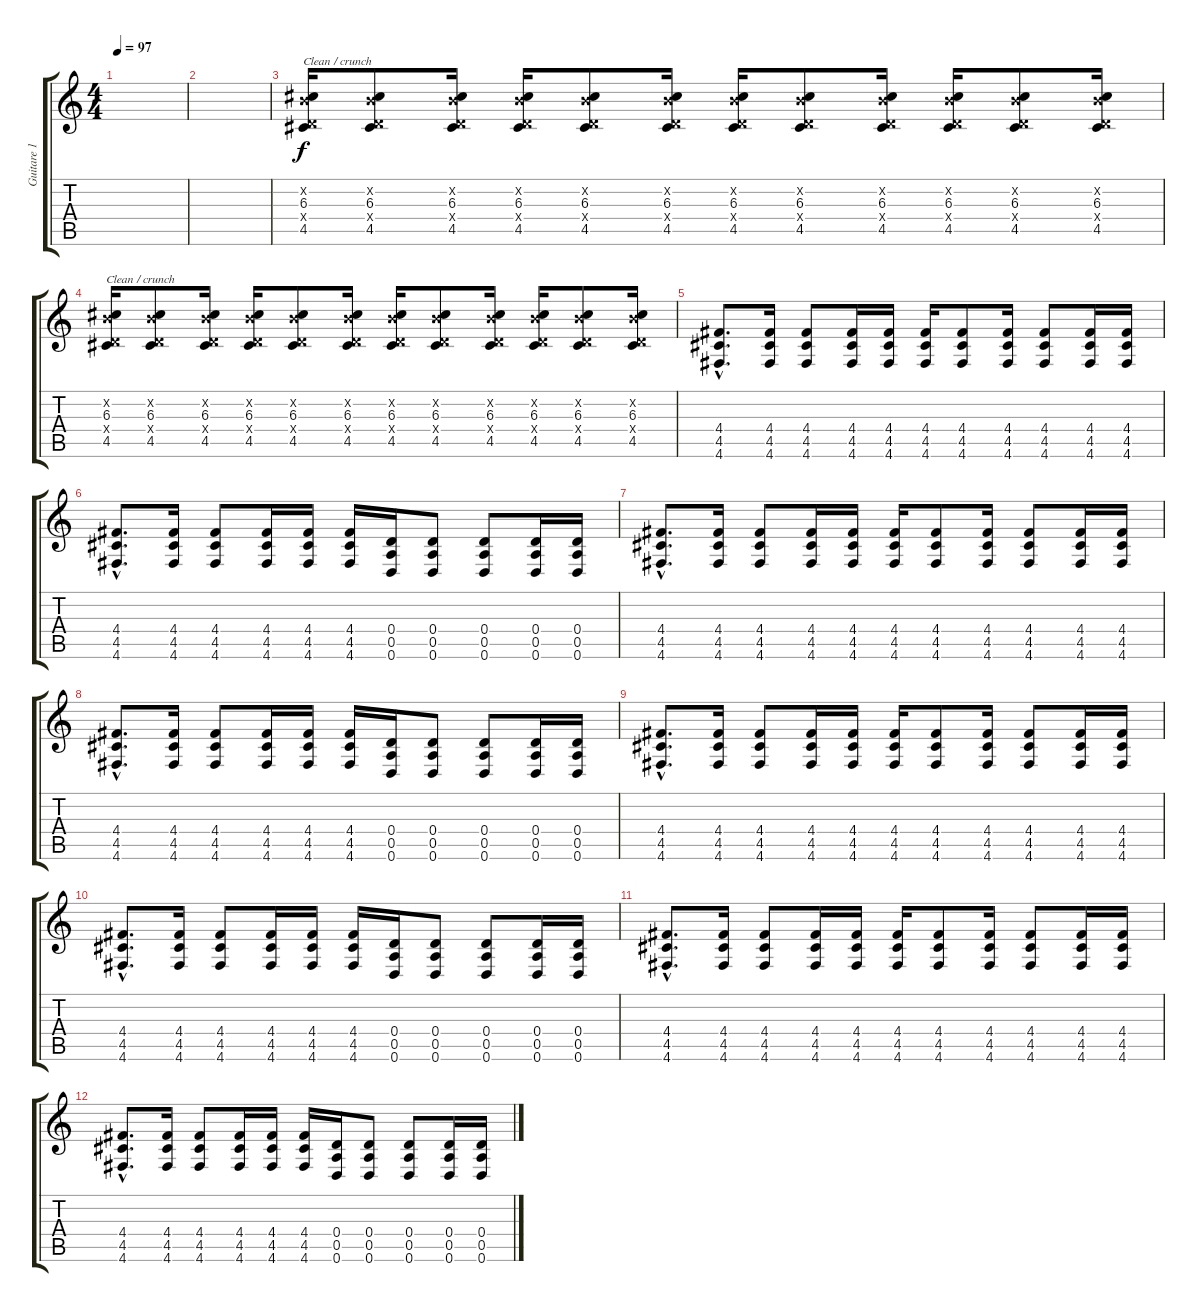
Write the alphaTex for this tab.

\track ("Guitare 1 - Terry" "Guitare 1 ") {instrument distortionguitar}
\staff {score tabs}
\tuning (E4 B3 G3 D3 A2 D2) {hide}
\ts (4 4)
\tempo 97
\clef g2
\ks c
|
|
(0.2{x} 6.3 0.4{x} 4.5).16{txt "Clean / crunch" volume 12} (0.2{x} 6.3 0.4{x} 4.5).8 (0.2{x} 6.3 0.4{x} 4.5).16 (0.2{x} 6.3 0.4{x} 4.5).16 (0.2{x} 6.3 0.4{x} 4.5).8 (0.2{x} 6.3 0.4{x} 4.5).16 (0.2{x} 6.3 0.4{x} 4.5).16 (0.2{x} 6.3 0.4{x} 4.5).8 (0.2{x} 6.3 0.4{x} 4.5).16 (0.2{x} 6.3 0.4{x} 4.5).16 (0.2{x} 6.3 0.4{x} 4.5).8 (0.2{x} 6.3 0.4{x} 4.5).16 |
(0.2{x} 6.3 0.4{x} 4.5).16{txt "Clean / crunch" volume 11} (0.2{x} 6.3 0.4{x} 4.5).8 (0.2{x} 6.3 0.4{x} 4.5).16 (0.2{x} 6.3 0.4{x} 4.5).16 (0.2{x} 6.3 0.4{x} 4.5).8 (0.2{x} 6.3 0.4{x} 4.5).16 (0.2{x} 6.3 0.4{x} 4.5).16 (0.2{x} 6.3 0.4{x} 4.5).8 (0.2{x} 6.3 0.4{x} 4.5).16 (0.2{x} 6.3 0.4{x} 4.5).16 (0.2{x} 6.3 0.4{x} 4.5).8 (0.2{x} 6.3 0.4{x} 4.5).16 |
(4.4{hac} 4.5{hac} 4.6{hac}).8{d} (4.4 4.5 4.6).16 (4.4 4.5 4.6).8 (4.4 4.5 4.6).16 (4.4 4.5 4.6).16 (4.4 4.5 4.6).16 (4.4 4.5 4.6).8 (4.4 4.5 4.6).16 (4.4 4.5 4.6).8 (4.4 4.5 4.6).16 (4.4 4.5 4.6).16 |
(4.4{hac} 4.5{hac} 4.6{hac}).8{d} (4.4 4.5 4.6).16 (4.4 4.5 4.6).8 (4.4 4.5 4.6).16 (4.4 4.5 4.6).16 (4.4 4.5 4.6).16 (0.4 0.5 0.6).16 (0.4 0.5 0.6).8 (0.4 0.5 0.6).8 (0.4 0.5 0.6).16 (0.4 0.5 0.6).16 |
(4.4{hac} 4.5{hac} 4.6{hac}).8{d} (4.4 4.5 4.6).16 (4.4 4.5 4.6).8 (4.4 4.5 4.6).16 (4.4 4.5 4.6).16 (4.4 4.5 4.6).16 (4.4 4.5 4.6).8 (4.4 4.5 4.6).16 (4.4 4.5 4.6).8 (4.4 4.5 4.6).16 (4.4 4.5 4.6).16 |
(4.4{hac} 4.5{hac} 4.6{hac}).8{d} (4.4 4.5 4.6).16 (4.4 4.5 4.6).8 (4.4 4.5 4.6).16 (4.4 4.5 4.6).16 (4.4 4.5 4.6).16 (0.4 0.5 0.6).16 (0.4 0.5 0.6).8 (0.4 0.5 0.6).8 (0.4 0.5 0.6).16 (0.4 0.5 0.6).16 |
(4.4{hac} 4.5{hac} 4.6{hac}).8{d} (4.4 4.5 4.6).16 (4.4 4.5 4.6).8 (4.4 4.5 4.6).16 (4.4 4.5 4.6).16 (4.4 4.5 4.6).16 (4.4 4.5 4.6).8 (4.4 4.5 4.6).16 (4.4 4.5 4.6).8 (4.4 4.5 4.6).16 (4.4 4.5 4.6).16 |
(4.4{hac} 4.5{hac} 4.6{hac}).8{d} (4.4 4.5 4.6).16 (4.4 4.5 4.6).8 (4.4 4.5 4.6).16 (4.4 4.5 4.6).16 (4.4 4.5 4.6).16 (0.4 0.5 0.6).16 (0.4 0.5 0.6).8 (0.4 0.5 0.6).8 (0.4 0.5 0.6).16 (0.4 0.5 0.6).16 |
(4.4{hac} 4.5{hac} 4.6{hac}).8{d} (4.4 4.5 4.6).16 (4.4 4.5 4.6).8 (4.4 4.5 4.6).16 (4.4 4.5 4.6).16 (4.4 4.5 4.6).16 (4.4 4.5 4.6).8 (4.4 4.5 4.6).16 (4.4 4.5 4.6).8 (4.4 4.5 4.6).16 (4.4 4.5 4.6).16 |
(4.4{hac} 4.5{hac} 4.6{hac}).8{d} (4.4 4.5 4.6).16 (4.4 4.5 4.6).8 (4.4 4.5 4.6).16 (4.4 4.5 4.6).16 (4.4 4.5 4.6).16 (0.4 0.5 0.6).16 (0.4 0.5 0.6).8 (0.4 0.5 0.6).8 (0.4 0.5 0.6).16 (0.4 0.5 0.6).16
